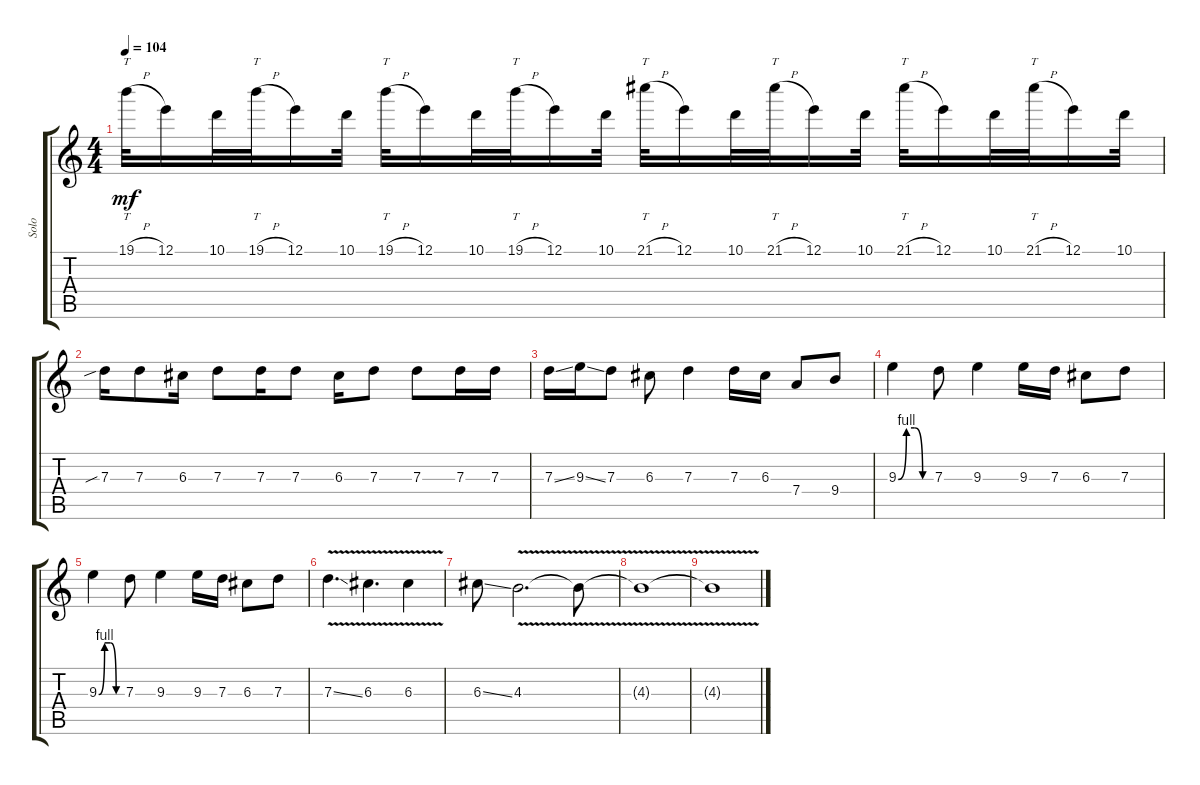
\track ("Solo" "Solo") {instrument overdrivenguitar}
\staff {score tabs}
\tuning (E4 B3 G3 D3 A2 E2) {hide}
\ts (4 4)
\tempo 104
\clef g2
\ks c
19.1{h}.32{tt dy mf} 12.1.16 10.1.32 19.1{h}.32{tt} 12.1.16 10.1.32 19.1{h}.32{tt} 12.1.16 10.1.32 19.1{h}.32{tt} 12.1.16 10.1.32 21.1{h}.32{tt} 12.1.16 10.1.32 21.1{h}.32{tt} 12.1.16 10.1.32 21.1{h}.32{tt} 12.1.16 10.1.32 21.1{h}.32{tt} 12.1.16 10.1.32 |
7.3{sib}.16 7.3.8 6.3.16 7.3.8 7.3.16 7.3.8 6.3.16 7.3.8 7.3.8 7.3.16 7.3.16 |
7.3{ss}.16 9.3{ss}.16 7.3.8 6.3.8 7.3.4 7.3.16 6.3.16 7.4.8 9.4.8 |
9.3{be (custom 0 0 15 4 30 4 45 0 60 0)}.4 7.3.8 9.3.4 9.3.16 7.3.16 6.3.8 7.3.8 |
9.3{be (custom 0 0 15 4 30 4 45 0 60 0)}.4 7.3.8 9.3.4 9.3.16 7.3.16 6.3.8 7.3.8 |
7.3{v ss}.4{d} 6.3{v}.4{d} 6.3{v}.4 |
6.3{ss}.8 4.3{v}.2{d} 4.3{v t}.8 |
4.3{v t}.1 |
4.3{v t}.1
